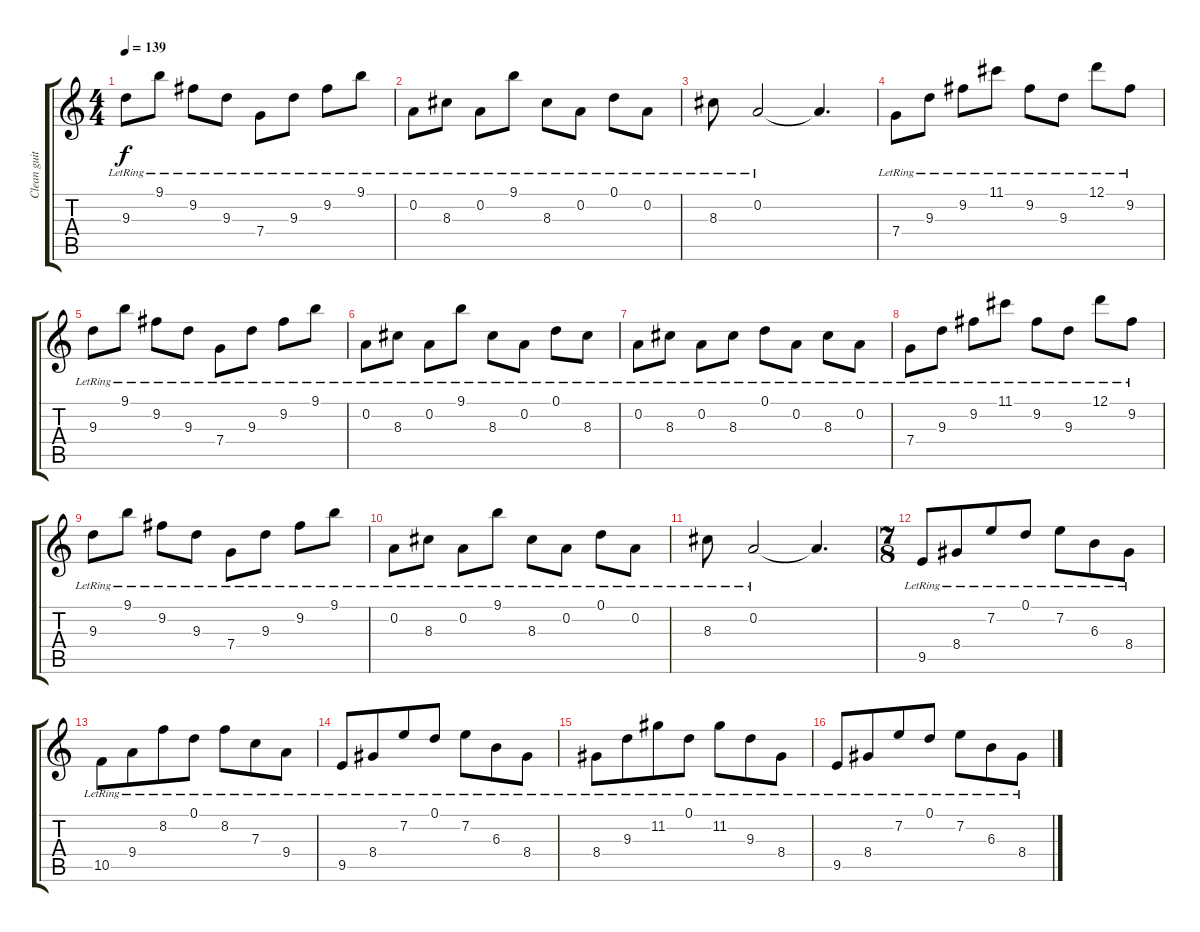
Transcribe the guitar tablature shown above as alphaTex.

\track ("Clean guitar" "Clean guit") {instrument acousticguitarsteel}
\staff {score tabs}
\tuning (D4 A3 F3 C3 G2 D2) {hide}
\ts (4 4)
\tempo 139
\clef g2
\ks c
9.3{lr}.8{dy f} 9.1{lr}.8 9.2{lr}.8 9.3{lr}.8 7.4{lr}.8 9.3{lr}.8 9.2{lr}.8 9.1{lr}.8 |
0.2{lr}.8 8.3{lr}.8 0.2{lr}.8 9.1{lr}.8 8.3{lr}.8 0.2{lr}.8 0.1{lr}.8 0.2{lr}.8 |
8.3{lr}.8 0.2{lr}.2 0.2{t}.4{d} |
7.4{lr}.8 9.3{lr}.8 9.2{lr}.8 11.1{lr}.8 9.2{lr}.8 9.3{lr}.8 12.1{lr}.8 9.2{lr}.8 |
9.3{lr}.8 9.1{lr}.8 9.2{lr}.8 9.3{lr}.8 7.4{lr}.8 9.3{lr}.8 9.2{lr}.8 9.1{lr}.8 |
0.2{lr}.8 8.3{lr}.8 0.2{lr}.8 9.1{lr}.8 8.3{lr}.8 0.2{lr}.8 0.1{lr}.8 8.3{lr}.8 |
0.2{lr}.8 8.3{lr}.8 0.2{lr}.8 8.3{lr}.8 0.1{lr}.8 0.2{lr}.8 8.3{lr}.8 0.2{lr}.8 |
7.4{lr}.8 9.3{lr}.8 9.2{lr}.8 11.1{lr}.8 9.2{lr}.8 9.3{lr}.8 12.1{lr}.8 9.2{lr}.8 |
9.3{lr}.8 9.1{lr}.8 9.2{lr}.8 9.3{lr}.8 7.4{lr}.8 9.3{lr}.8 9.2{lr}.8 9.1{lr}.8 |
0.2{lr}.8 8.3{lr}.8 0.2{lr}.8 9.1{lr}.8 8.3{lr}.8 0.2{lr}.8 0.1{lr}.8 0.2{lr}.8 |
8.3{lr}.8 0.2{lr}.2 0.2{t}.4{d} |
\ts (7 8)
9.5{lr}.8 8.4{lr}.8 7.2{lr}.8 0.1{lr}.8 7.2{lr}.8 6.3{lr}.8 8.4{lr}.8 |
10.5{lr}.8 9.4{lr}.8 8.2{lr}.8 0.1{lr}.8 8.2{lr}.8 7.3{lr}.8 9.4{lr}.8 |
9.5{lr}.8 8.4{lr}.8 7.2{lr}.8 0.1{lr}.8 7.2{lr}.8 6.3{lr}.8 8.4{lr}.8 |
8.4{lr}.8 9.3{lr}.8 11.2{lr}.8 0.1{lr}.8 11.2{lr}.8 9.3{lr}.8 8.4{lr}.8 |
9.5{lr}.8 8.4{lr}.8 7.2{lr}.8 0.1{lr}.8 7.2{lr}.8 6.3{lr}.8 8.4{lr}.8
